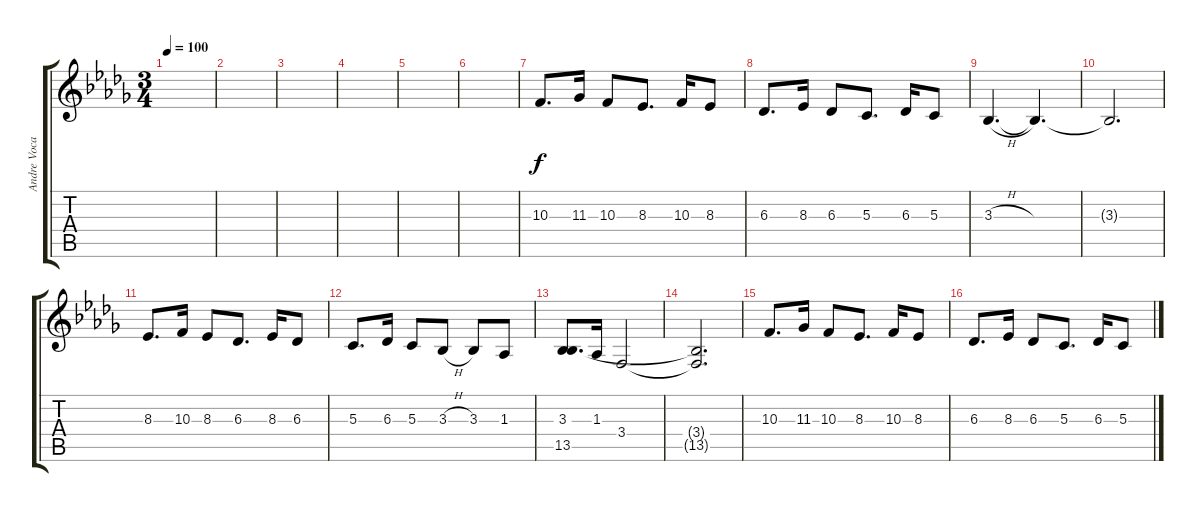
\track ("Andre Vocals" "Andre Voca") {instrument sopranosax}
\staff {score tabs}
\tuning (E4 B3 G3 D3 A2 E2) {hide}
\ts (3 4)
\tempo 100
\clef g2
\ks bbminor
|
|
|
|
|
|
10.3.8{d} 11.3.16 10.3.8 8.3.8{d} 10.3.16 8.3.8 |
6.3.8{d} 8.3.16 6.3.8 5.3.8{d} 6.3.16 5.3.8 |
3.3{h}.4{d} 3.3{t}.4{d} |
3.3{t}.2{d} |
8.3.8{d} 10.3.16 8.3.8 6.3.8{d} 8.3.16 6.3.8 |
5.3.8{d} 6.3.16 5.3.8 3.3{h}.8 3.3.8 1.3.8 |
(3.3 13.5).8{d} 1.3.16 3.4.2 |
(3.4{t} 13.5{t}).2{d} |
10.3.8{d} 11.3.16 10.3.8 8.3.8{d} 10.3.16 8.3.8 |
6.3.8{d} 8.3.16 6.3.8 5.3.8{d} 6.3.16 5.3.8
